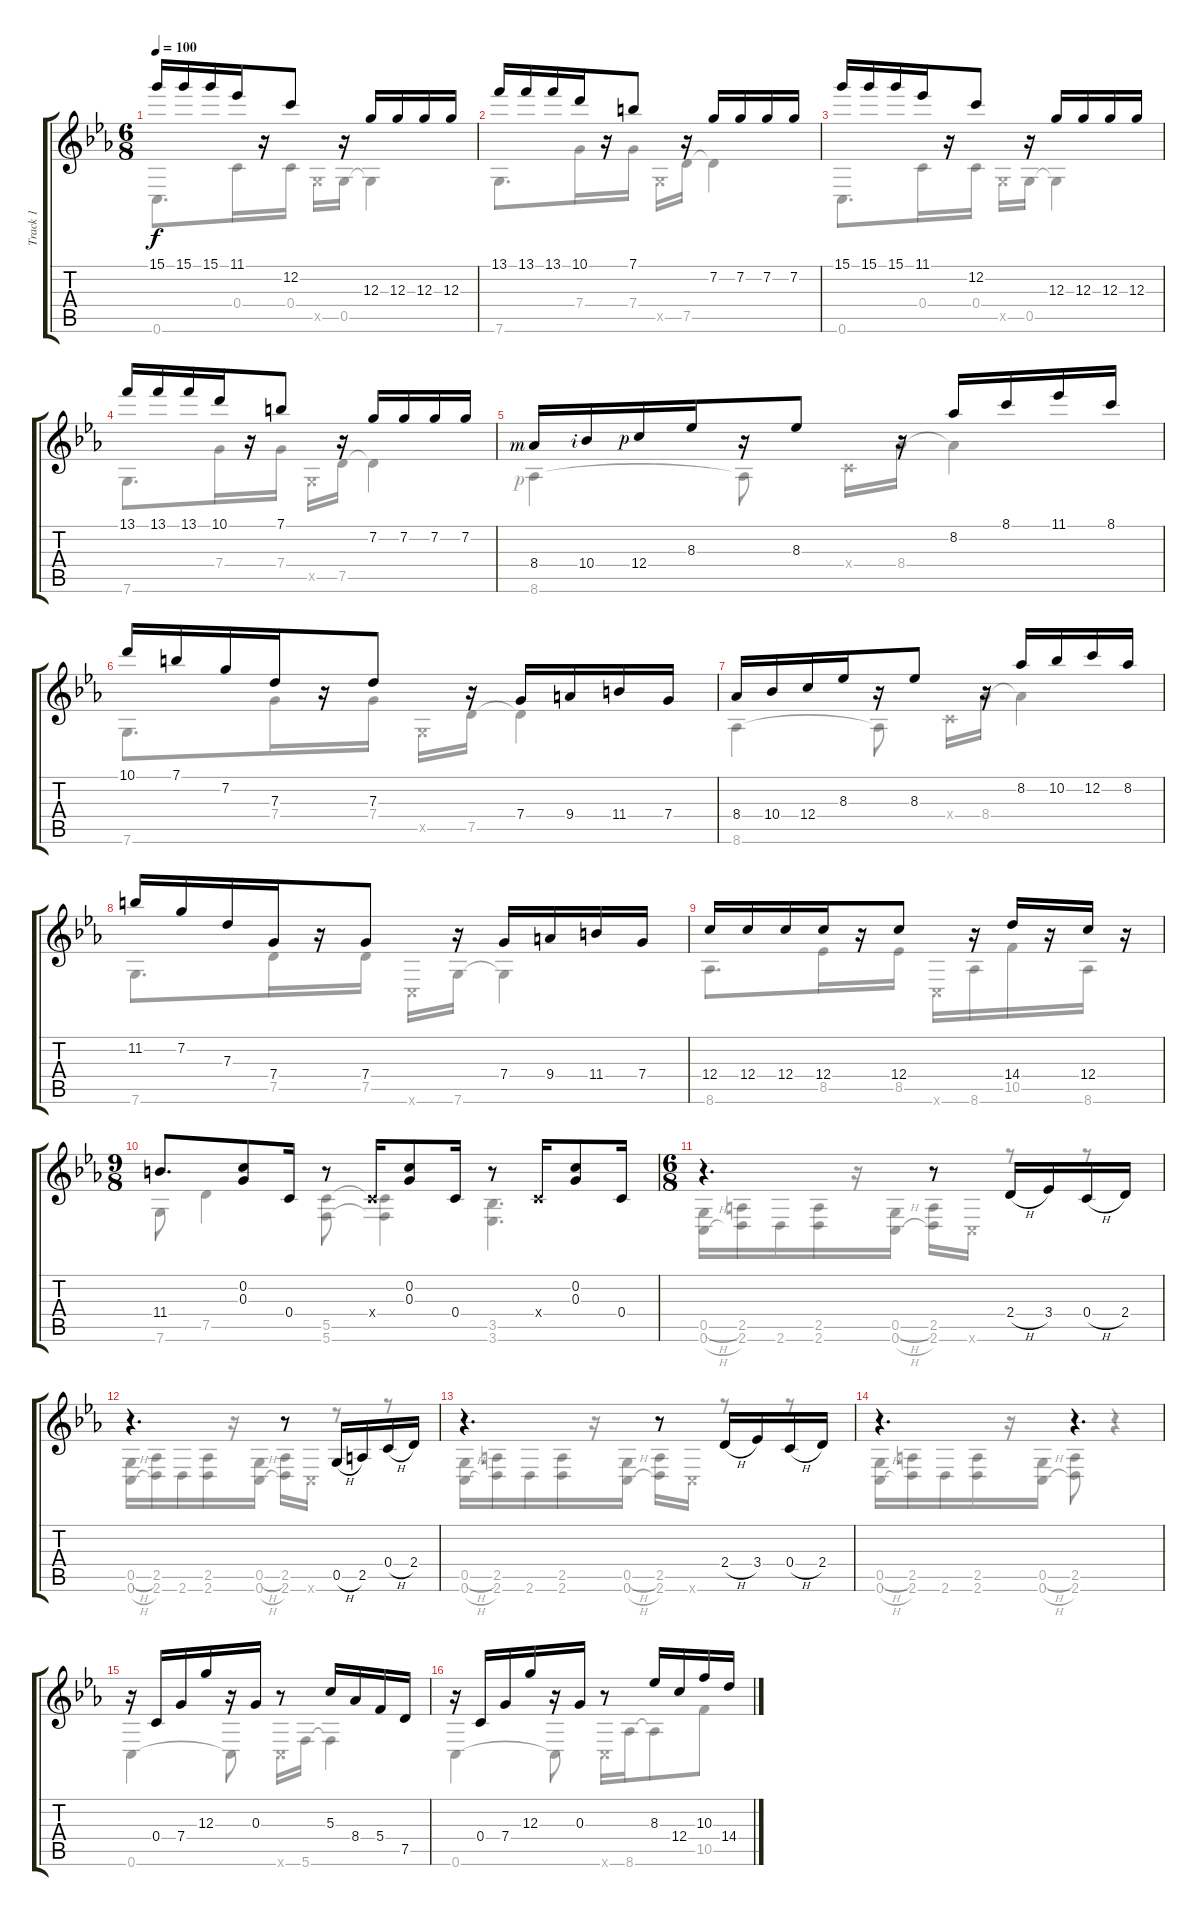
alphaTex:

\track ("Track 1" "Track 1") {instrument acousticguitarsteel}
\staff {score tabs}
\tuning (E4 C4 G3 C3 G2 C2) {hide}
\voice
\ts (6 8)
\tempo 100
\clef g2
\ks cminor
15.1.16{dy f} 15.1.16 15.1.16 11.1.16 r.16 12.2.8 r.16 12.3.16 12.3.16 12.3.16 12.3.16 |
13.1.16 13.1.16 13.1.16 10.1.16 r.16 7.1.8 r.16 7.2.16 7.2.16 7.2.16 7.2.16 |
15.1.16 15.1.16 15.1.16 11.1.16 r.16 12.2.8 r.16 12.3.16 12.3.16 12.3.16 12.3.16 |
13.1.16 13.1.16 13.1.16 10.1.16 r.16 7.1.8 r.16 7.2.16 7.2.16 7.2.16 7.2.16 |
8.4{rf 3}.16 10.4{rf 2}.16 12.4{rf 1}.16 8.3.16 r.16 8.3.8 r.16 8.2.16 8.1.16 11.1.16 8.1.16 |
10.1.16 7.1.16 7.2.16 7.3.16 r.16 7.3.8 r.16 7.4.16 9.4.16 11.4.16 7.4.16 |
8.4.16 10.4.16 12.4.16 8.3.16 r.16 8.3.8 r.16 8.2.16 10.2.16 12.2.16 8.2.16 |
11.2.16 7.2.16 7.3.16 7.4.16 r.16 7.4.8 r.16 7.4.16 9.4.16 11.4.16 7.4.16 |
12.4.16 12.4.16 12.4.16 12.4.16 r.16 12.4.8 r.16 14.4.16 r.16 12.4.16 r.16 |
\ts (9 8)
11.4.8{d} (0.2 0.3).8 0.4.16 r.8 0.4{x}.16 (0.2 0.3).8 0.4.16 r.8 0.4{x}.16 (0.2 0.3).8 0.4.16 |
\ts (6 8)
r.4{d} r.8 2.4{h}.16 3.4.16 0.4{h}.16 2.4.16 |
r.4{d} r.8 0.5{h}.16 2.5.16 0.4{h}.16 2.4.16 |
r.4{d} r.8 2.4{h}.16 3.4.16 0.4{h}.16 2.4.16 |
r.4{d} r.4{d} |
r.16 0.4.16 7.4.16 12.3.16 r.16 0.3.16 r.8 5.3.16 8.4.16 5.4.16 7.5.16 |
r.16 0.4.16 7.4.16 12.3.16 r.16 0.3.16 r.8 8.3.16 12.4.16 10.3.16 14.4.16
\voice
\clef g2
\ottava regular
\simile none
\ks cminor
0.6.8{d dy f} 0.4.16 r.16 0.4.16 0.5{x}.16 0.5.16 0.5{t}.4 |
7.6.8{d} 7.4.16 r.16 7.4.16 0.5{x}.16 7.5.16 7.5{t}.4 |
0.6.8{d} 0.4.16 r.16 0.4.16 0.5{x}.16 0.5.16 0.5{t}.4 |
7.6.8{d} 7.4.16 r.16 7.4.16 0.5{x}.16 7.5.16 7.5{t}.4 |
8.6{rf 1}.4 8.6{t}.8 0.4{x}.16 8.4.16 8.4{t}.4 |
7.6.8{d} 7.4.16 r.16 7.4.16 0.5{x}.16 7.5.16 7.5{t}.4 |
8.6.4 8.6{t}.8 0.4{x}.16 8.4.16 8.4{t}.4 |
7.6.8{d} 7.5.16 r.16 7.5.16 0.6{x}.16 7.6.16 7.6{t}.4 |
8.6.8{d} 8.5.16 r.16 8.5.16 0.6{x}.16 8.6.16 10.5.16 r.16 8.6.16 r.16 |
7.6.8 7.5.4 (5.5 5.6).8 (5.5{t} 5.6{t}).4 (3.5 3.6).4{d} |
(0.5{h} 0.6{h}).16 (2.5 2.6).16 2.6.16 (2.5 2.6).16 r.16 (0.5{h} 0.6{h}).16 (2.5 2.6).16 0.6{x}.16 r.8 r.8 |
(0.5{h} 0.6{h}).16 (2.5 2.6).16 2.6.16 (2.5 2.6).16 r.16 (0.5{h} 0.6{h}).16 (2.5 2.6).16 0.6{x}.16 r.8 r.8 |
(0.5{h} 0.6{h}).16 (2.5 2.6).16 2.6.16 (2.5 2.6).16 r.16 (0.5{h} 0.6{h}).16 (2.5 2.6).16 0.6{x}.16 r.8 r.8 |
(0.5{h} 0.6{h}).16 (2.5 2.6).16 2.6.16 (2.5 2.6).16 r.16 (0.5{h} 0.6{h}).16 (2.5 2.6).8 r.4 |
0.6.4 0.6{t}.8 0.6{x}.16 5.6.16 5.6{t}.4 |
0.6.4 0.6{t}.8 0.6{x}.16 8.6.16 8.6{t}.8 10.5.8
